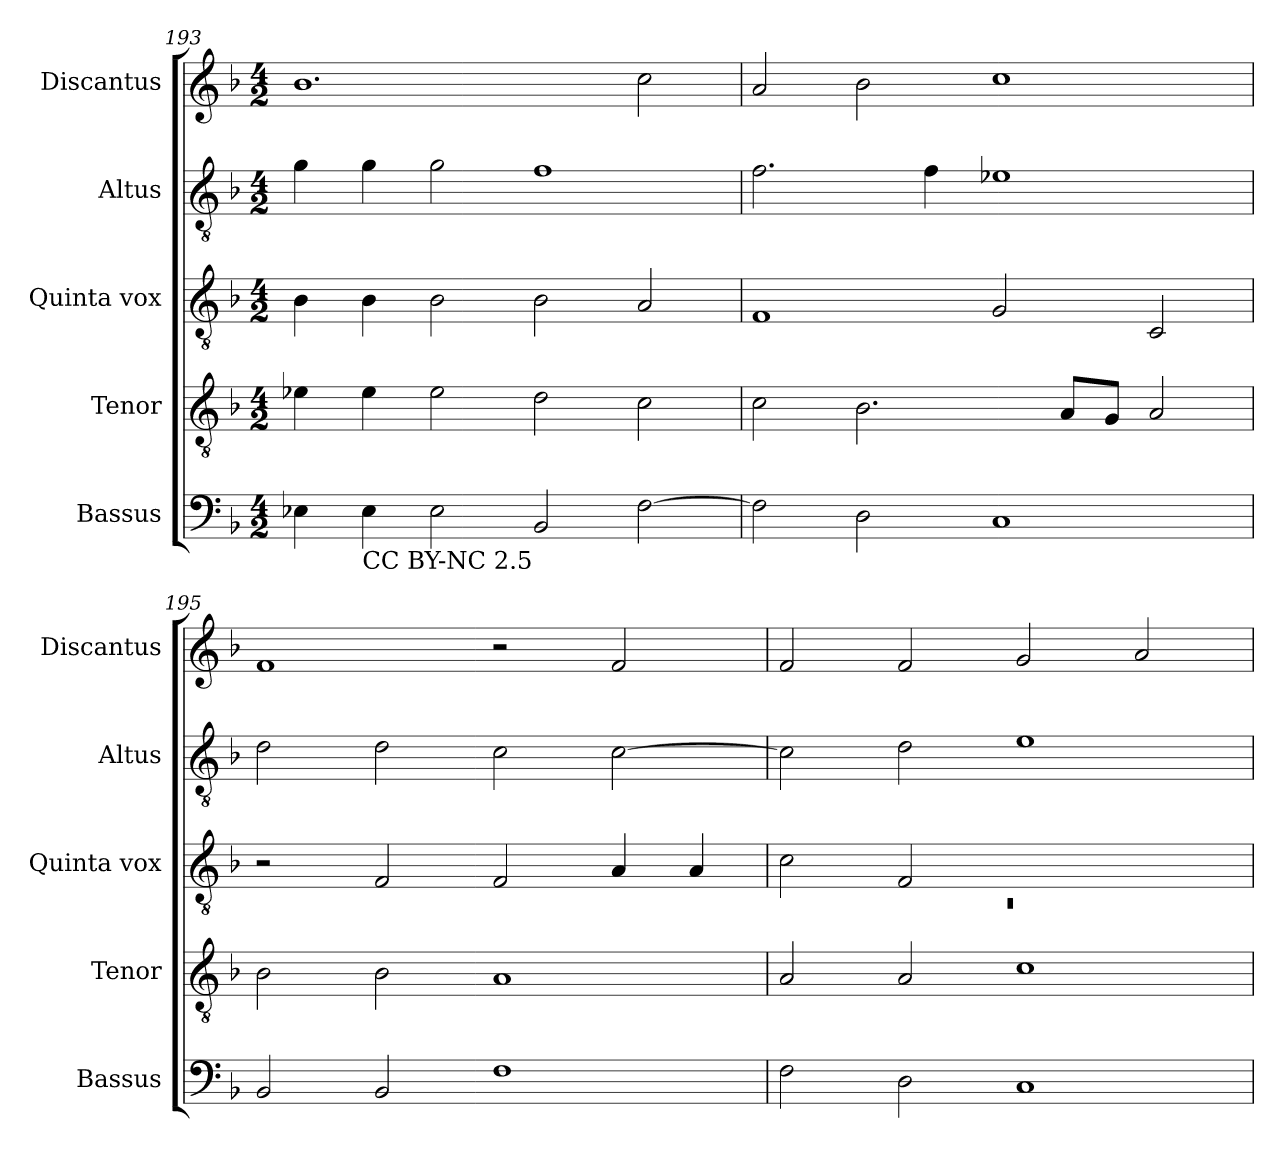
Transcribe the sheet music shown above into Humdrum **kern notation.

**kern	**kern	**kern	**kern	**kern
*part5	*part4	*part3	*part2	*part1
*staff5	*staff4	*staff3	*staff2	*staff1
*I"Bassus	*I"Tenor	*I"Quinta vox	*I"Altus	*I"Discantus
*I'Bassus	*I'Tenor	*I'Quinta vox	*I'Altus	*I'Discantus
*clefF4	*clefGv2	*clefGv2	*clefGv2	*clefG2
*ITrd-3c-5	*ITrd-3c-5	*	*ITrd-3c-5	*ITrd-3c-5
*k[b-e-]	*k[b-e-]	*k[b-]	*k[b-e-]	*k[b-e-]
*B-:	*B-:	*F:	*B-:	*B-:
*M4/2	*M4/2	*M4/2	*M4/2	*M4/2
=193	=193	=193	=193	=193
4A-X\	4a-X\	4B-\	4cc\	1.ee-
!LO:TX:b:t=CC BY-NC 2.5	!	!	!	!
4A-\	4a-\	4B-\	4cc\	.
2A-\	2a-\	2B-\	2cc\	.
2E-/	2g\	2B-\	1b-	.
[>2B-\	2f\	2A/	.	2ff\
=194	=194	=194	=194	=194
2B-\]	2f\	1F	2.b-\	2dd/
2G\	2.e-\	.	.	2ee-\
.	.	.	4b-\	.
1F	.	2G/	1a-X	1ff
.	8d/L	.	.	.
.	8c/J	.	.	.
.	2d/	2C/	.	.
!!LO:PB:g=z
=195	=195	=195	=195	=195
2E-/	2e-\	2r	2g\	1b-
2E-/	2e-\	2F/	2g\	.
1B-	1d	2F/	2f\	2r
.	.	4A/	[>2f\	2b-/
.	.	4A/	.	.
=196	=196	=196	=196	=196
*	*	*^	*	*
!	!	!	!LO:N:vis=1	!	!
2B-\	2d/	2c\	0rC	2f\]	2b-/
2G\	2d/	2F/	.	2g\	2b-/
1F	1f	1ryy	.	1a	2cc/
.	.	.	.	.	2dd/
*	*	*v	*v	*	*
=	=	=	=	=
*-	*-	*-	*-	*-
